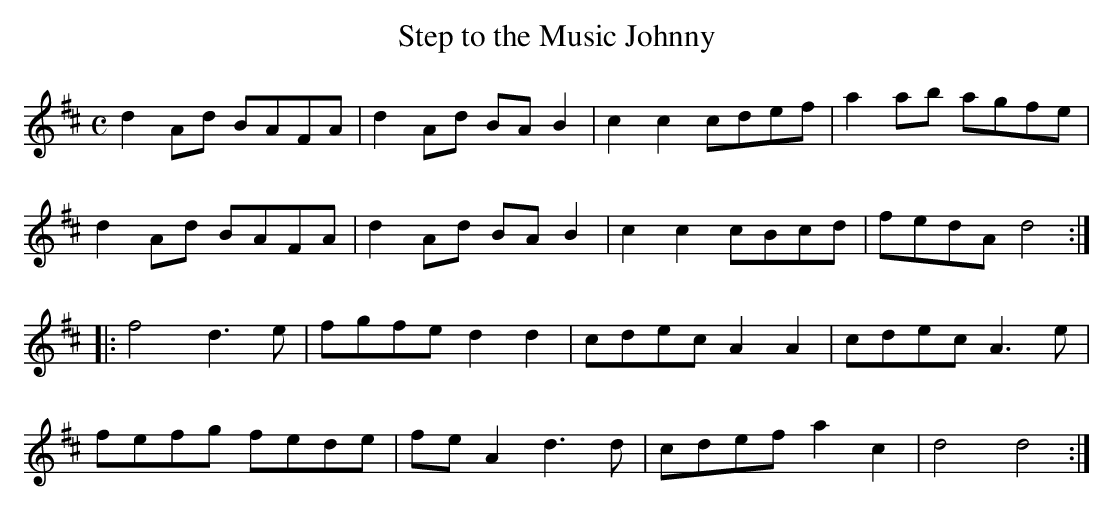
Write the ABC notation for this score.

X:1
T:Step to the Music Johnny
M:C
L:1/8
K:D
d2 Ad BAFA | d2 Ad BA B2 | c2c2 cdef | a2 ab agfe |
d2 Ad BAFA | d2 Ad BA B2 | c2c2 cBcd | fedA d4 :|
|: f4 d3e | fgfe d2d2 | cdec A2A2 | cdec A3e |
fefg fede | fe A2 d3d | cdef a2c2 | d4 d4 :|
